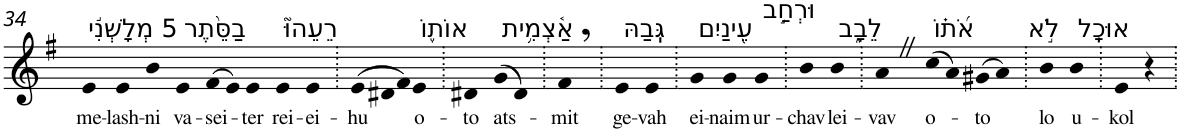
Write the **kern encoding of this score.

**kern	**text
*part1	*part1
*staff1	*staff1
*I"Piano	*
*I'Pno	*
!!LO:PB:g=z
*clefG2	*
*k[f#]	*
*G:	*
=34	=34
!LO:TX:a:t=5 מְלָשְׁנִ֬י	!
!	!LO:LY:b
4e	me-
!	!LO:LY:b
4e	-lash-
!	!LO:LY:b
4b	-ni
!LO:TX:a:t=בַסֵּ֨תֶר	!
!	!LO:LY:b
4e	va-
!	!LO:LY:b
(>8f#	-sei-
8e)	.
!	!LO:LY:b
4e	-ter
!LO:TX:a:t=רֵעֵהוּ֮	!
!	!LO:LY:b
4e	rei-
!	!LO:LY:b
4e	-ei-
=35.	=35.
*Xtuplet	*
!	!LO:LY:b
(>12e	-hu
12d#X	.
12f#)	.
!LO:TX:a:t=אוֹת֪וֹ	!
!	!LO:LY:b
4e	o-
=36.	=36.
!	!LO:LY:b
4d#X	-to
!LO:TX:a:t=אַ֫צְמִ֥ית	!
!	!LO:LY:b
(>8g	ats-
8d#)	.
=37.	=37.
!	!LO:LY:b
4f#,	-mit
=38.	=38.
!LO:TX:a:t=גְּֽבַהּ	!
!	!LO:LY:b
4e	ge-
!	!LO:LY:b
4e	-vah
=39.	=39.
!LO:TX:a:t=עֵ֭ינַיִם	!
!	!LO:LY:b
4g	ei-
!	!LO:LY:b
4g	-naim
!LO:TX:a:t=וּרְחַ֣ב	!
!	!LO:LY:b
4g	ur-
=40.	=40.
!	!LO:LY:b
4b	-chav
!LO:TX:a:t=לֵבָ֑ב	!
!	!LO:LY:b
4b	lei-
=41.	=41.
!	!LO:LY:b
4aZ	-vav
!LO:TX:a:t=אֹ֝ת֗וֹ	!
!	!LO:LY:b
(>8cc	o-
8a)	.
!	!LO:LY:b
(>8g#X	-to
8a)	.
=42.	=42.
!LO:TX:a:t=לֹ֣א	!
!	!LO:LY:b
4b	lo
!LO:TX:a:t=אוּכָֽל	!
!	!LO:LY:b
4b	u-
=43.	=43.
!	!LO:LY:b
4e	-kol
4r	.
=.	=.
*-	*-
